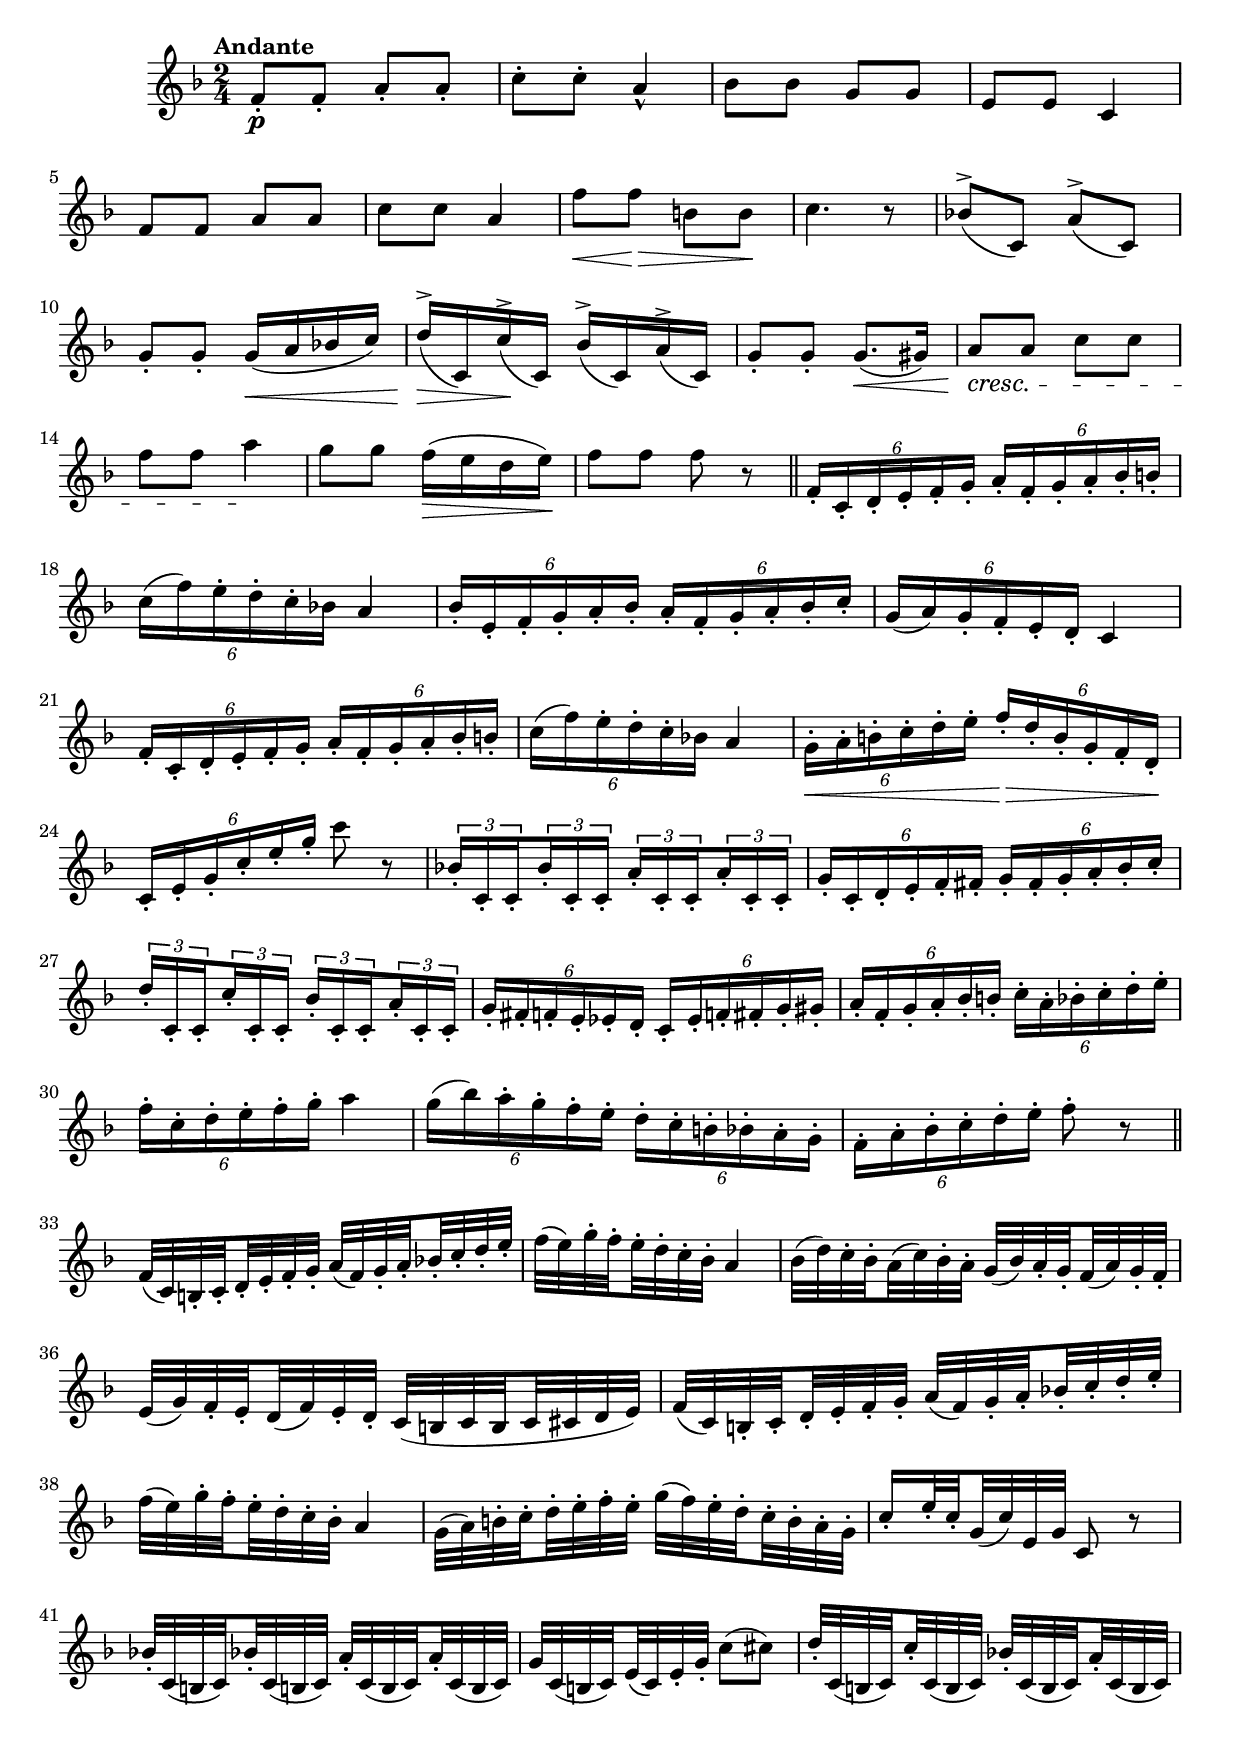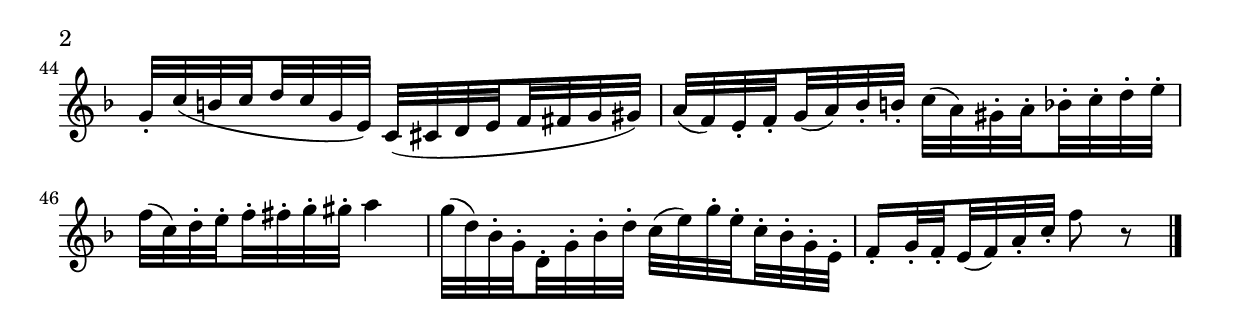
\version "2.22.0"

\version "2.22.0"

#(define subdivide-beams (define-music-function (baseMoment beatStructure music) (rational? list? ly:music?)
#{
  \set subdivideBeams = ##t
  \set baseMoment = #(ly:make-moment baseMoment)
  \set beatStructure = #beatStructure
  #music
  \unset beatStructure
  \unset baseMoment
  \unset subdivideBeams
#}))


\relative {
  \language "english"

  \transposition f

  \tempo "Andante"

  \key f \major
  \time 2/4

  f'8-. \p f-. a-. a-. |
  c8-. c-. a4-^ |
  b-flat8 b-flat g g |
  e8 e c4 |
  f8 f a a |
  c8 c a4 |
  f'8 \< f \> b, b \! |
  c4. r8 |
  b-flat!8^>( c,) a'^>( c,) |
  g'8-. g-. g16( \< a b-flat! c) |
  d16^>( \> c,) c'^>( \! c,) b-flat'^>( c,) a'^>( c,) |
  g'8-. g-. g8.( \< g-sharp16) |
  a8 \cresc a c c |
  f8 f a4 \! |
  g8 g f16( \> e d e) \! |
  f8 f f r | \bar "||"

  \tuplet 6/4 4 { f,16-. c-. d-. e-. f-. g-. a-. f-. g-. a-. b-flat-. b-. } |
  \tuplet 6/4 { c16( f) e-. d-. c-. b-flat! } a4 |
  \tuplet 6/4 4 { b-flat16-. e,-. f-. g-. a-. b-flat-. a-. f-. g-. a-. b-flat-. c-. } |
  \tuplet 6/4 { g16( a) g-. f-. e-. d-. } c4 |
  \tuplet 6/4 4 { f16-. c-. d-. e-. f-. g-. a-. f-. g-. a-. b-flat-. b-. } |
  \tuplet 6/4 { c16( f) e-. d-. c-. b-flat! } a4 |
  \tuplet 6/4 4 { g16-. \< a-. b-. c-. d-. e-. f-. \> d-. b-. g-. f-. d-. \! } |
  \tuplet 6/4 { c16-. e-. g-. c-. e-. g-. } c8 r |
  \subdivide-beams #1/8 2,2 { \tuplet 3/2 8 { b-flat,!16-. c,-. c-. b-flat'-. c,-. c-. a'-. c,-. c-. a'-. c,-. c-. } } |
  \tuplet 6/4 4 { g'16-. c,-. d-. e-. f-. f-sharp-. g-. f-sharp-. g-. a-. b-flat-. c-. } |
  \subdivide-beams #1/8 2,2 { \tuplet 3/2 8 { d16-. c,-. c-. c'-. c,-. c-. b-flat'-. c,-. c-. a'-. c,-. c-. } } |
  \tuplet 6/4 4 {
    g'16-. f-sharp-. f-. e-. e-flat-. d-. c-. e-flat-. f!-. f-sharp-. g-. g-sharp-. |
    a16-. f-. g-. a-. b-flat-. b-. c-. a-. b-flat-. c-. d-. e-. |
  }
  \tuplet 6/4 { f16-. c-. d-. e-. f-. g-. } a4 |
  \tuplet 6/4 4 { g16( b-flat) a-. g-. f-. e-. d-. c-. b-. b-flat-. a-. g-. } |
  \tuplet 6/4 { f16-. a-. b-flat-. c-. d-. e-. } f8-. r | \bar "||"

  \subdivide-beams #1/8 2,2 {
    f,32( c) b-. c-. d-. e-. f-. g-. a( f) g-. a-. b-flat!-. c-. d-. e-. |
    f32( e) g-. f-. e-. d-. c-. b-flat-. a4 |
    b-flat32( d) c-. b-flat-. a( c) b-flat-. a-. g( b-flat) a-. g-. f( a) g-. f-. |
    e32( g) f-. e-. d( f) e-. d-. c( b c b c c-sharp d e) |
    f32( c) b-. c-. d-. e-. f-. g-. a( f) g-. a-. b-flat!-. c-. d-. e-. |
  }
  \subdivide-beams #1/8 2,2 { f32( e) g-. f-. e-. d-. c-. b-flat-. } a4 |
  \subdivide-beams #1/8 2,2 { g32( a) b-. c-. d-. e-. f-. e-. g( f) e-. d-. c-. b-. a-. g-. } |
  \subdivide-beams #1/8 2,2 { c16-. e32-. c-. g( c) e, g } c,8 r |
  \subdivide-beams #1/8 2,2 { \repeat unfold 2 { b-flat'!32-. c,( b! c) } \repeat unfold 2 { a'32-. c,( b c) } } |
  \subdivide-beams #1/8 2,2 { g'32 c,( b c) e( c) e-. g-. } c8( c-sharp) |
  \subdivide-beams #1/8 2,2 {
    d32-. c,( b c) c'-. c,( b c) b-flat'!32-. c,( b c) a'32-. c,( b c) |
    g'32-. c( b c d c g e) c( c-sharp d e f f-sharp g g-sharp) |
    a32( f) e-. f-. g( a) b-flat-. b-. c( a) g-sharp-. a-. b-flat-. c-. d-. e-. |
  }
  \subdivide-beams #1/8 2,2 { f32( c) d-. e-. f-. f-sharp-. g-. g-sharp-. } a4 |
  \subdivide-beams #1/8 2,2 { g32( d) b-flat-. g-. d-. g-. b-flat-. d-. c( e) g-. e-. c-. b-flat-. g-. e-. } |
  \subdivide-beams #1/8 2,2 { f16-. g32-. f-. e( f) a-. c-. } f8 r | \bar "|."
}
